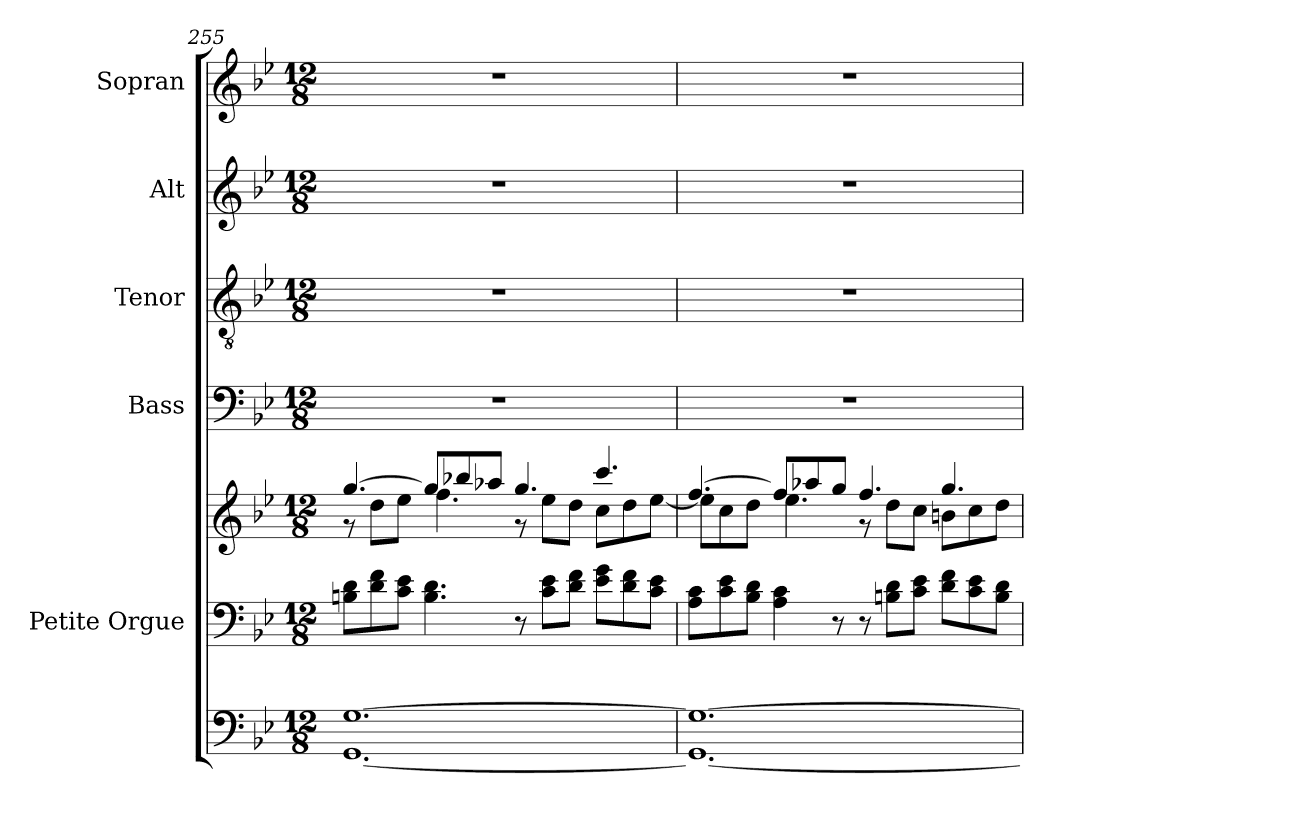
**kern	**kern	**kern	**kern	**kern	**kern	**kern
*part6	*part5	*part5	*part4	*part3	*part2	*part1
*staff7	*staff6	*staff5	*staff4	*staff3	*staff2	*staff1
*	*I"Petite Orgue	*	*I"Bass	*I"Tenor	*I"Alt	*I"Sopran
*	*I'Org. 1	*	*I'B.	*I'T.	*I'A.	*I'S.
!!LO:LB:g=z
*clefF4	*clefF4	*clefG2	*clefF4	*clefGv2	*clefG2	*clefG2
*k[b-e-]	*k[b-e-]	*k[b-e-]	*k[b-e-]	*k[b-e-]	*k[b-e-]	*k[b-e-]
*B-:	*B-:	*B-:	*B-:	*B-:	*B-:	*B-:
*M12/8	*M12/8	*M12/8	*M12/8	*M12/8	*M12/8	*M12/8
=255	=255	=255	=255	=255	=255	=255
*^	*	*^	*	*	*	*
[>1.G	[<1.GG	8Bn\ 8d\L	[>4.gg/	8r	1.r	1.r	1.r	1.r
.	.	8d\ 8f\	.	8dd\L	.	.	.	.
.	.	8c\ 8e-\J	.	8ee-\J	.	.	.	.
.	.	4.B\ 4.d\	8gg/L]	4.ff\	.	.	.	.
.	.	.	8bb-X/	.	.	.	.	.
.	.	.	8aa-X/J	.	.	.	.	.
.	.	8r	4.gg/	8r	.	.	.	.
.	.	8c\ 8e-\L	.	8ee-\L	.	.	.	.
.	.	8d\ 8f\J	.	8dd\J	.	.	.	.
.	.	8e-\ 8g\L	4.ccc/	8cc\L	.	.	.	.
.	.	8d\ 8f\	.	8dd\	.	.	.	.
.	.	8c\ 8e-\J	.	[<8ee-\J	.	.	.	.
=256	=256	=256	=256	=256	=256	=256	=256	=256
1.G_	1.GG_	8A\ 8c\L	[>4.ff/	8ee-\L]	1.r	1.r	1.r	1.r
.	.	8c\ 8e-\	.	8cc\	.	.	.	.
.	.	8B-\ 8d\J	.	8dd\J	.	.	.	.
.	.	4A\ 4c\	8ff/L]	4.ee-\	.	.	.	.
.	.	.	8aa-X/	.	.	.	.	.
.	.	8r	8gg/J	.	.	.	.	.
.	.	8r	4.ff/	8r	.	.	.	.
.	.	8Bn\ 8d\L	.	8dd\L	.	.	.	.
.	.	8c\ 8e-\J	.	8cc\J	.	.	.	.
.	.	8d\ 8f\L	4.gg/	8bn\L	.	.	.	.
.	.	8c\ 8e-\	.	8cc\	.	.	.	.
.	.	8B\ 8d\J	.	8dd\J	.	.	.	.
*v	*v	*	*v	*v	*	*	*	*
=	=	=	=	=	=	=
*-	*-	*-	*-	*-	*-	*-
